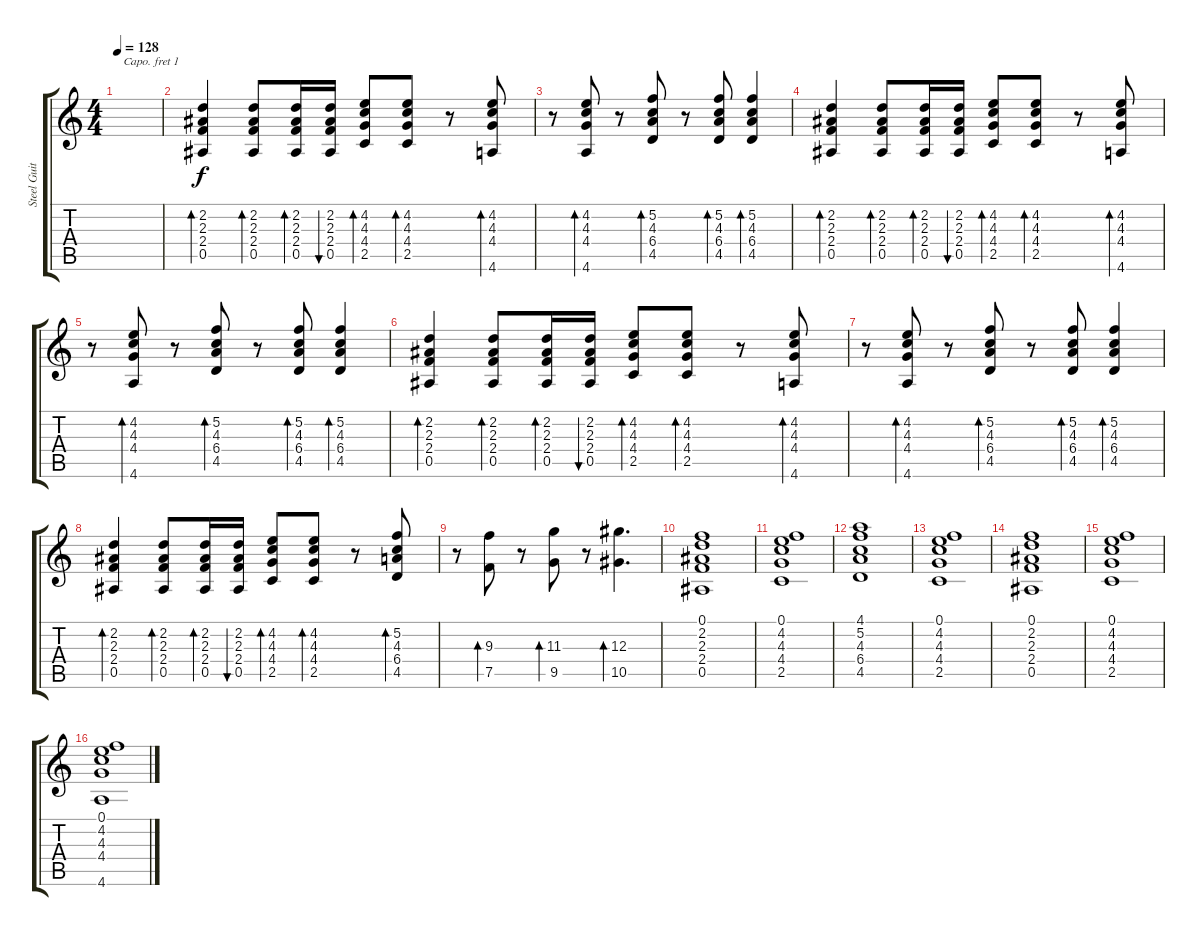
\track ("Steel Guitar" "Steel Guit") {instrument acousticguitarsteel}
\staff {score tabs}
\capo 1
\tuning (E4 B3 G3 D3 A2 E2) {hide}
\ts (4 4)
\tempo 128
\clef g2
\ks c
|
(2.2 2.3 2.4 0.5).4{bd 30} (2.2 2.3 2.4 0.5).8{bd 30} (2.2 2.3 2.4 0.5).16{bd 30} (2.2 2.3 2.4 0.5).16{bu 30} (4.2 4.3 4.4 2.5).8{bd 30} (4.2 4.3 4.4 2.5).8{bd 30} r.8 (4.2 4.3 4.4 4.6).8{bd 30} |
r.8 (4.2 4.3 4.4 4.6).8{bd 30} r.8 (5.2 4.3 6.4 4.5).8{bd 30} r.8 (5.2 4.3 6.4 4.5).8{bd 30} (5.2 4.3 6.4 4.5).4{bd 30} |
(2.2 2.3 2.4 0.5).4{bd 30} (2.2 2.3 2.4 0.5).8{bd 30} (2.2 2.3 2.4 0.5).16{bd 30} (2.2 2.3 2.4 0.5).16{bu 30} (4.2 4.3 4.4 2.5).8{bd 30} (4.2 4.3 4.4 2.5).8{bd 30} r.8 (4.2 4.3 4.4 4.6).8{bd 30} |
r.8 (4.2 4.3 4.4 4.6).8{bd 30} r.8 (5.2 4.3 6.4 4.5).8{bd 30} r.8 (5.2 4.3 6.4 4.5).8{bd 30} (5.2 4.3 6.4 4.5).4{bd 30} |
(2.2 2.3 2.4 0.5).4{bd 30} (2.2 2.3 2.4 0.5).8{bd 30} (2.2 2.3 2.4 0.5).16{bd 30} (2.2 2.3 2.4 0.5).16{bu 30} (4.2 4.3 4.4 2.5).8{bd 30} (4.2 4.3 4.4 2.5).8{bd 30} r.8 (4.2 4.3 4.4 4.6).8{bd 30} |
r.8 (4.2 4.3 4.4 4.6).8{bd 30} r.8 (5.2 4.3 6.4 4.5).8{bd 30} r.8 (5.2 4.3 6.4 4.5).8{bd 30} (5.2 4.3 6.4 4.5).4{bd 30} |
(2.2 2.3 2.4 0.5).4{bd 30} (2.2 2.3 2.4 0.5).8{bd 30} (2.2 2.3 2.4 0.5).16{bd 30} (2.2 2.3 2.4 0.5).16{bu 30} (4.2 4.3 4.4 2.5).8{bd 30} (4.2 4.3 4.4 2.5).8{bd 30} r.8 (5.2 4.3 6.4 4.5).8{bd 30} |
r.8 (9.3 7.5).8{bd 30} r.8 (11.3 9.5).8{bd 30} r.8 (12.3 10.5).4{d bd 30} |
(0.1 2.2 2.3 2.4 0.5).1 |
(0.1 4.2 4.3 4.4 2.5).1 |
(4.1 5.2 4.3 6.4 4.5).1 |
(0.1 4.2 4.3 4.4 2.5).1 |
(0.1 2.2 2.3 2.4 0.5).1 |
(0.1 4.2 4.3 4.4 2.5).1 |
(0.1 4.2 4.3 4.4 4.6).1
